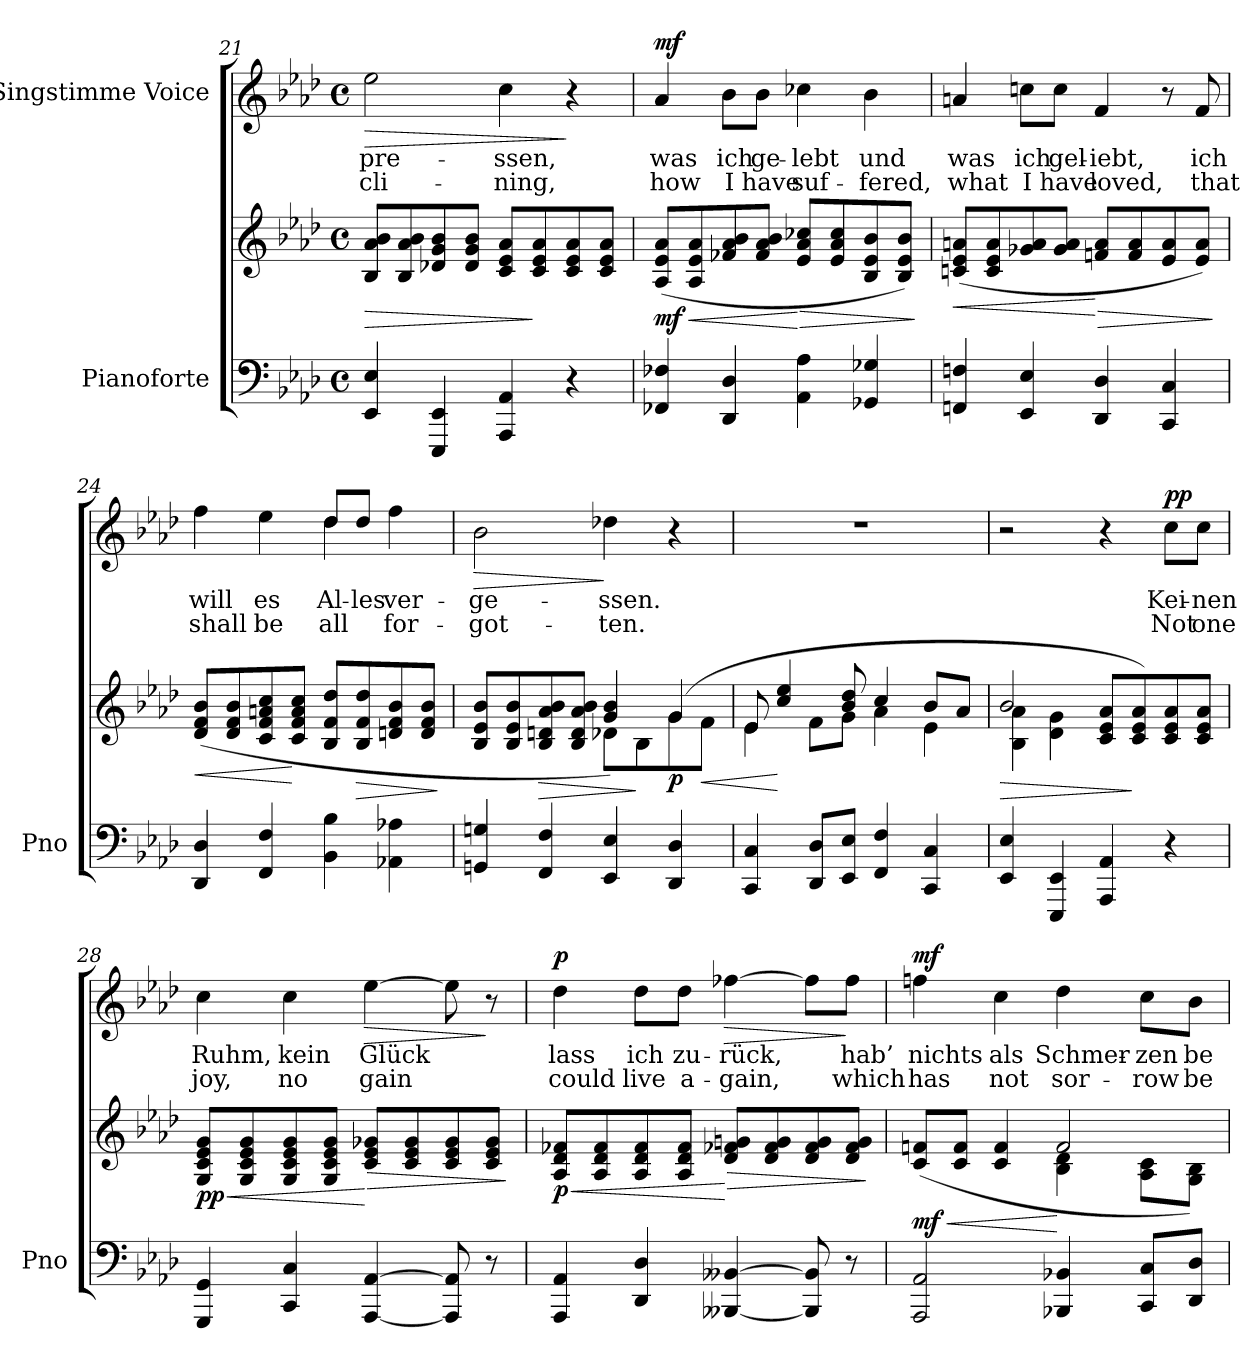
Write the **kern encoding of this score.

**kern	**kern	**dynam	**kern	**text	**text	**dynam
*part2	*part2	*part2	*part1	*part1	*part1	*part1
*staff3	*staff2	*staff2/3	*staff1	*staff1	*staff1	*staff1
*I"Pianoforte	*	*	*I"Singstimme Voice	*	*	*
*I'Pno	*	*	*	*	*	*
*clefF4	*clefG2	*	*clefG2	*	*	*
*k[b-e-a-d-]	*k[b-e-a-d-]	*	*k[b-e-a-d-]	*	*	*
*M4/4	*M4/4	*	*M4/4	*	*	*
*met(c)	*met(c)	*	*met(c)	*	*	*
=21	=21	=21	=21	=21	=21	=21
!	!	!LO:HP:b	!	!	!	!LO:HP:b
4EE-/ 4E-/	8B-/ 8a-/ 8b-/L	>	2ee-\	-pre-	-cli-	>
.	8B-/ 8a-/ 8b-/	.	.	.	.	.
4EEE-/ 4EE-/	8d-X/ 8g/ 8b-/	.	.	.	.	.
.	8d-/ 8g/ 8b-/J	.	.	.	.	.
4AAA-/ 4AA-/	8c/ 8e-/ 8a-/L	.	4cc\	-ssen,	-ning,	.
.	8c/ 8e-/ 8a-/	]	.	.	.	.
4r	8c/ 8e-/ 8a-/	.	4r	.	.	]
.	8c/ 8e-/ 8a-/J	.	.	.	.	.
=22	=22	=22	=22	=22	=22	=22
!	!	!LO:HP:b	!	!	!	!
!	!	!LO:DY:n=1:b	!	!	!	!LO:DY:a
4FF-X/ 4F-X/	(>8A-/ 8e-/ 8a-/L	< mf	4a-/	was	how	mf
.	8A-/ 8e-/ 8a-/	.	.	.	.	.
4DD-/ 4D-/	8f-X/ 8a-/ 8b-/	.	8b-\L	ich	I	.
.	8f-/ 8a-/ 8b-/J	.	8b-\J	ge-	have	.
!	!	!LO:HP:n=1:b	!	!	!	!
4AA-\ 4A-\	8e-/ 8a-/ 8cc-X/L	[ >	4cc-X\	-lebt	suf-	.
.	8e-/ 8a-/ 8cc-/	.	.	.	.	.
4GG-X/ 4G-X/	8B-/ 8e-/ 8b-/	.	4b-\	und	-fered,	.
.	8B-/ 8e-/ 8b-/J)	.	.	.	.	.
.	.	]	.	.	.	.
=23	=23	=23	=23	=23	=23	=23
!	!	!LO:HP:b	!	!	!	!
4FFn/ 4Fn/	(>8cn/ 8e-/ 8an/L	<	4an/	was	what	.
.	8c/ 8e-/ 8a/	.	.	.	.	.
4EE-/ 4E-/	8g-X/ 8a/	.	8ccn\L	ich	I	.
.	8g-/ 8a/J	.	8cc\J	gel-	have	.
!	!	!LO:HP:n=1:b	!	!	!	!
4DD-/ 4D-/	8fn/ 8a/L	[ >	4f/	-iebt,	loved,	.
.	8f/ 8a/	.	.	.	.	.
4CC/ 4C/	8e-/ 8a/	.	8r	.	.	.
.	8e-/ 8a/J)	.	8f/	ich	that	.
.	.	]	.	.	.	.
=24	=24	=24	=24	=24	=24	=24
!	!	!LO:HP:b	!	!	!	!
*	*	*	*^	*	*	*
4DD-/ 4D-/	(8d-/ 8f/ 8b-/L	<	4ff\	2ryy	will	shall	.
.	8d-/ 8f/ 8b-/	.	.	.	.	.	.
4FF/ 4F/	8c/ 8f/ 8an/ 8cc/	.	4ee-\	.	es	be	.
.	8c/ 8f/ 8a/ 8cc/J	[	.	.	.	.	.
4BB-\ 4B-\	8B-/ 8f/ 8dd-/L	.	8dd-/L	4dd-\	Al-	all	.
!	!	!LO:HP:b	!	!	!	!	!
.	8B-/ 8f/ 8dd-/	>	8dd-/J	.	-les	.	.
4AA-X\ 4A-X\	8dn/ 8f/ 8b-/	.	4ff\	4ryy	ver-	for-	.
.	8d/ 8f/ 8b-/J	.	.	.	.	.	.
*	*	*	*v	*v	*	*	*
.	.	]	.	.	.	.
=25	=25	=25	=25	=25	=25	=25
*	*^	*	*	*	*	*
!	!	!	!	!	!	!	!LO:HP:b
4GGn/ 4Gn/	8B-/ 8e-/ 8b-/L	2ryy	.	2b-\	-ge-	-got-	>
.	8B-/ 8e-/ 8b-/	.	.	.	.	.	.
!	!	!	!LO:HP:b	!	!	!	!
4FF/ 4F/	8B-/ 8dn/ 8a-/ 8b-/	.	>	.	.	.	.
.	8B-/ 8d/ 8a-/ 8b-/J	.	.	.	.	.	.
4EE-/ 4E-/	4g/ 4b-/)	8d-X\L	.	4dd-X\	-ssen.	-ten.	]
.	.	8B-\	]	.	.	.	.
!	!	!	!LO:DY:b	!	!	!	!
4DD-/ 4D-/	(4g/	8g\	p	4r	.	.	.
!	!	!	!LO:HP:b	!	!	!	!
.	.	8f\J	<	.	.	.	.
=26	=26	=26	=26	=26	=26	=26	=26
4CC/ 4C/	8e-/	4e-\	.	1r	.	.	.
.	4cc/ 4ee-/	.	[	.	.	.	.
8DD-/ 8D-/L	.	8f\L	.	.	.	.	.
8EE-/ 8E-/J	8b-/ 8dd-/	8g\J	.	.	.	.	.
4FF/ 4F/	4cc/	4a-\	.	.	.	.	.
4CC/ 4C/	8b-/L	4e-\	.	.	.	.	.
.	8a-/J	.	.	.	.	.	.
=27	=27	=27	=27	=27	=27	=27	=27
!	!	!	!LO:HP:b	!	!	!	!
4EE-/ 4E-/	2b-/	4B-\ 4a-\	>	2r	.	.	.
4EEE-/ 4EE-/	.	4d-\ 4g\	.	.	.	.	.
4AAA-/ 4AA-/	8c/ 8e-/ 8a-/L	2ryy	.	4r	.	.	.
.	8c/ 8e-/ 8a-/)	.	]	.	.	.	.
!	!	!	!	!	!	!	!LO:DY:a
4r	8c/ 8e-/ 8a-/	.	.	8cc\L	Kei-	Not	pp
.	8c/ 8e-/ 8a-/J	.	.	8cc\J	-nen	one	.
*	*v	*v	*	*	*	*	*
=28	=28	=28	=28	=28	=28	=28
!	!	!LO:HP:b	!	!	!	!
!	!	!LO:DY:n=1:b	!	!	!	!
4GGG/ 4GG/	8G/ 8c/ 8e-/ 8g/L	< pp	4cc\	Ruhm,	joy,	.
.	8G/ 8c/ 8e-/ 8g/	.	.	.	.	.
4CC/ 4C/	8G/ 8c/ 8e-/ 8g/	.	4cc\	kein	no	.
.	8G/ 8c/ 8e-/ 8g/J	.	.	.	.	.
!	!	!LO:HP:n=1:b	!	!	!	!LO:HP:b
[4AAA-/ [4AA-/	8c/ 8e-/ 8g-X/L	[ >	[4ee-\	Glück	gain	>
.	8c/ 8e-/ 8g-/	.	.	.	.	.
8AAA-/] 8AA-/]	8c/ 8e-/ 8g-/	.	8ee-\]	.	.	.
8r	8c/ 8e-/ 8g-/J	.	8r	.	.	]
.	.	]	.	.	.	.
=29	=29	=29	=29	=29	=29	=29
!	!	!LO:HP:b	!	!	!	!
!	!	!LO:DY:n=1:b	!	!	!	!LO:DY:a
4AAA-/ 4AA-/	8A-/ 8d-/ 8f-X/L	< p	4dd-\	lass	could	p
.	8A-/ 8d-/ 8f-/	.	.	.	.	.
4DD-/ 4D-/	8A-/ 8d-/ 8f-/	.	8dd-\L	ich	live	.
.	8A-/ 8d-/ 8f-/J	.	8dd-\J	zu-	a-	.
!	!	!LO:HP:n=1:b	!	!	!	!LO:HP:b
[4BBB--X/ [4BB--X/	8d-/ 8f-X/ 8gn/L	[ >	[4ff-X\	-rück,	-gain,	>
.	8d-/ 8f-/ 8g/	.	.	.	.	.
8BBB--/] 8BB--/]	8d-/ 8f-/ 8g/	.	8ff-\L]	.	.	.
8r	8d-/ 8f-/ 8g/J	.	8ff-\J	hab’	which	]
.	.	]	.	.	.	.
=30	=30	=30	=30	=30	=30	=30
!	!	!LO:HP:b	!	!	!	!
*	*^	*	*	*	*	*
!	!	!	!LO:DY:n=1:b	!	!	!	!LO:DY:a
2AAA-/ 2AA-/	(8c/ 8fn/L	2ryy	< mf	4ffn\	nichts	has	mf
.	8c/ 8f/J	.	.	.	.	.	.
.	4c/ 4f/	.	.	4cc\	als	not	.
4BBB-X/ 4BB-X/	2f/	4B-\ 4d-\	[	4dd-\	Schmer-	sor-	.
8CC/ 8C/L	.	8A-\ 8c\L	.	8cc\L	-zen	-row	.
8DD-/ 8D-/J	.	8G\ 8B-\J)	.	8b-\J	be-	be-	.
*	*v	*v	*	*	*	*	*
=	=	=	=	=	=	=
*-	*-	*-	*-	*-	*-	*-
